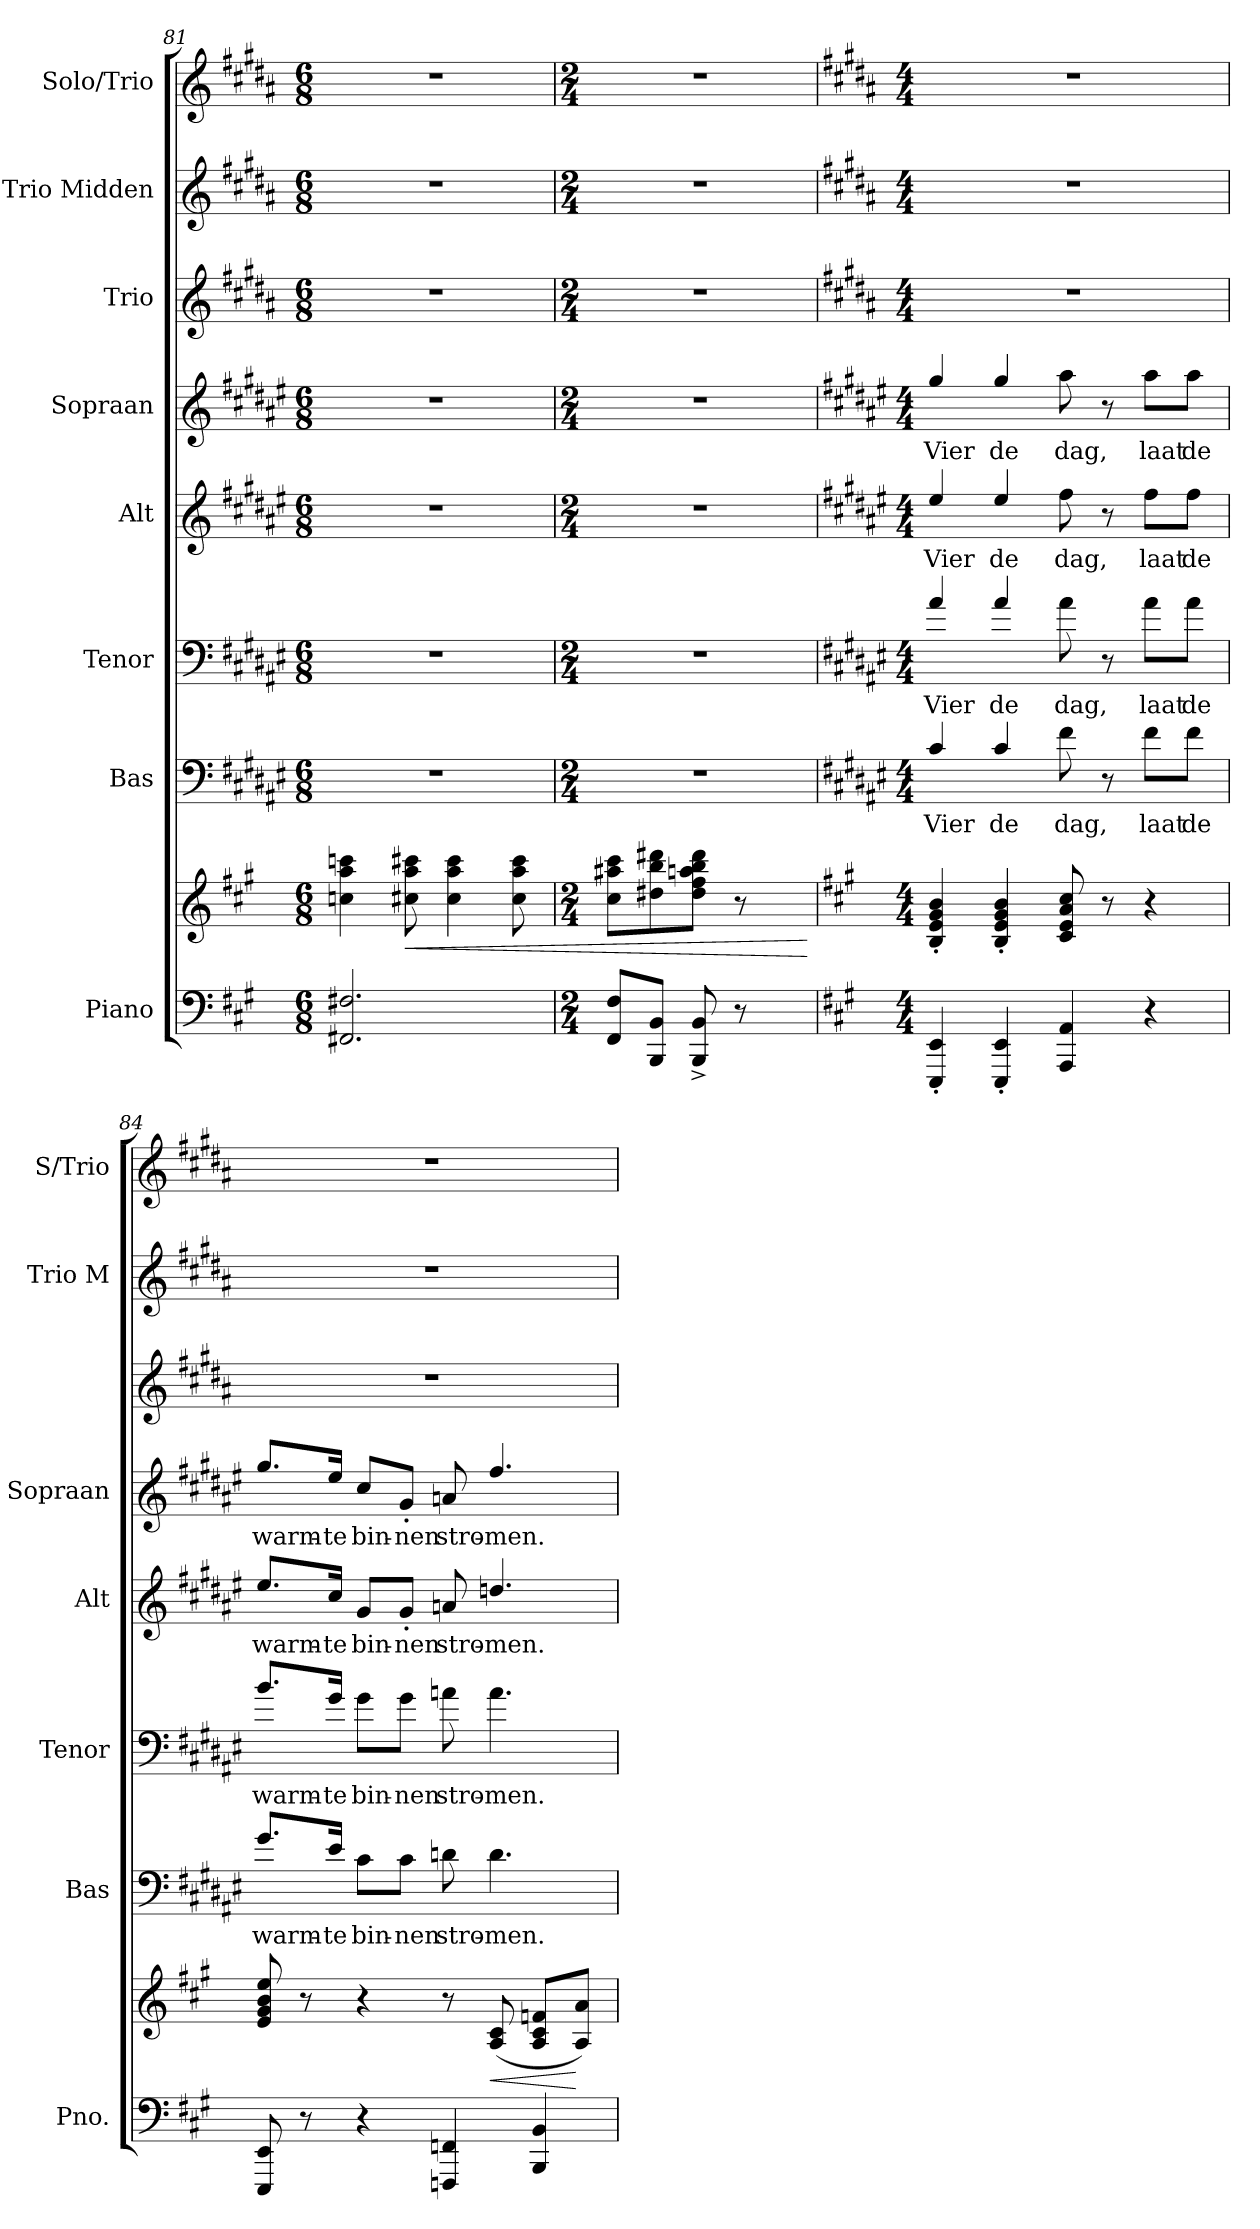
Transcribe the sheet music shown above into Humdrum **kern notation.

**kern	**kern	**dynam	**kern	**text	**kern	**text	**kern	**text	**kern	**text	**kern	**kern	**kern
*part8	*part8	*part8	*part7	*part7	*part6	*part6	*part5	*part5	*part4	*part4	*part3	*part2	*part1
*staff9	*staff8	*staff8/9	*staff7	*staff7	*staff6	*staff6	*staff5	*staff5	*staff4	*staff4	*staff3	*staff2	*staff1
*I"Piano	*	*	*I"Bas	*	*I"Tenor	*	*I"Alt	*	*I"Sopraan	*	*I"Trio	*I"Trio Midden	*I"Solo/Trio
*I'Pno.	*	*	*I'Bas	*	*I'Tenor	*	*I'Alt	*	*I'Sopraan	*	*	*I'Trio M	*I'S/Trio
*clefF4	*clefG2	*	*clefF4	*	*clefF4	*	*clefG2	*	*clefG2	*	*clefG2	*clefG2	*clefG2
*	*	*	*ITrd5c9	*	*ITrd5c9	*	*ITrd5c9	*	*ITrd5c9	*	*ITrd1c2	*ITrd1c2	*ITrd1c2
*k[f#c#g#]	*k[f#c#g#]	*	*k[f#c#g#]	*	*k[f#c#g#]	*	*k[f#c#g#]	*	*k[f#c#g#]	*	*k[f#c#g#]	*k[f#c#g#]	*k[f#c#g#]
*M6/8	*M6/8	*	*M6/8	*	*M6/8	*	*M6/8	*	*M6/8	*	*M6/8	*M6/8	*M6/8
=81	=81	=81	=81	=81	=81	=81	=81	=81	=81	=81	=81	=81	=81
2.FF#X/ 2.F#X/	4ccn\ 4aa\ 4cccn\	.	2.r	.	2.r	.	2.r	.	2.r	.	2.r	2.r	2.r
!	!	!LO:HP:b	!	!	!	!	!	!	!	!	!	!	!
.	8cc#X\ 8aa\ 8ccc#X\	<	.	.	.	.	.	.	.	.	.	.	.
.	4cc#\ 4aa\ 4ccc#\	.	.	.	.	.	.	.	.	.	.	.	.
.	8cc#\ 8aa\ 8ccc#\	.	.	.	.	.	.	.	.	.	.	.	.
=82	=82	=82	=82	=82	=82	=82	=82	=82	=82	=82	=82	=82	=82
*M2/4	*M2/4	*	*M2/4	*	*M2/4	*	*M2/4	*	*M2/4	*	*M2/4	*M2/4	*M2/4
8FF#/ 8F#/L	8cc#\ 8aa#X\ 8ccc#\L	.	2r	.	2r	.	2r	.	2r	.	2r	2r	2r
8BBB/ 8BB/J	8dd#X\ 8bb\ 8ddd#X\	.	.	.	.	.	.	.	.	.	.	.	.
8BBB/^ 8BB/^	8dd#\ 8ff#\ 8aan\ 8bb\ 8ddd#\J	.	.	.	.	.	.	.	.	.	.	.	.
8r	8r	[	.	.	.	.	.	.	.	.	.	.	.
!!LO:LB:g=z
=83	=83	=83	=83	=83	=83	=83	=83	=83	=83	=83	=83	=83	=83
*k[f#c#g#]	*k[f#c#g#]	*	*k[f#c#g#]	*	*k[f#c#g#]	*	*k[f#c#g#]	*	*k[f#c#g#]	*	*k[f#c#g#]	*k[f#c#g#]	*k[f#c#g#]
*M4/4	*M4/4	*	*M4/4	*	*M4/4	*	*M4/4	*	*M4/4	*	*M4/4	*M4/4	*M4/4
!	!	!	!	!LO:LY:b	!	!LO:LY:b	!	!LO:LY:b	!	!LO:LY:b	!	!	!
4EEE/' 4EE/'	4B/' 4e/' 4g#/' 4b/'	.	4E/	Vier	4c#/	Vier	4g#/	Vier	4b/	Vier	1r	1r	1r
!	!	!	!	!LO:LY:b	!	!LO:LY:b	!	!LO:LY:b	!	!LO:LY:b	!	!	!
4EEE/' 4EE/'	4B/' 4e/' 4g#/' 4b/'	.	4E/	de	4c#/	de	4g#/	de	4b/	de	.	.	.
!	!	!	!	!LO:LY:b	!	!LO:LY:b	!	!LO:LY:b	!	!LO:LY:b	!	!	!
4AAA/ 4AA/	8c#/ 8e/ 8a/ 8cc#/	.	8A\	dag,	8c#\	dag,	8a\	dag,	8cc#\	dag,	.	.	.
.	8r	.	8r	.	8r	.	8r	.	8r	.	.	.	.
!	!	!	!	!LO:LY:b	!	!LO:LY:b	!	!LO:LY:b	!	!LO:LY:b	!	!	!
4r	4r	.	8A\L	laat	8c#\L	laat	8a\L	laat	8cc#\L	laat	.	.	.
!	!	!	!	!LO:LY:b	!	!LO:LY:b	!	!LO:LY:b	!	!LO:LY:b	!	!	!
.	.	.	8A\J	de	8c#\J	de	8a\J	de	8cc#\J	de	.	.	.
=84	=84	=84	=84	=84	=84	=84	=84	=84	=84	=84	=84	=84	=84
!	!	!	!	!LO:LY:b	!	!LO:LY:b	!	!LO:LY:b	!	!LO:LY:b	!	!	!
8EEE/ 8EE/	8e/ 8g#/ 8b/ 8ee/	.	8.B/L	warm-	8.d/L	warm-	8.g#/L	warm-	8.b/L	warm-	1r	1r	1r
8r	8r	.	.	.	.	.	.	.	.	.	.	.	.
!	!	!	!	!LO:LY:b	!	!LO:LY:b	!	!LO:LY:b	!	!LO:LY:b	!	!	!
.	.	.	16G#/Jk	-te	16B/Jk	-te	16e/Jk	-te	16g#/Jk	-te	.	.	.
!	!	!	!	!LO:LY:b	!	!LO:LY:b	!	!LO:LY:b	!	!LO:LY:b	!	!	!
4r	4r	.	8E\L	bin-	8B\L	bin-	8B/L	bin-	8e/L	bin-	.	.	.
!	!	!	!	!LO:LY:b	!	!LO:LY:b	!	!LO:LY:b	!	!LO:LY:b	!	!	!
.	.	.	8E\J	-nen	8B\J	-nen	8B'/J	-nen	8B'/J	-nen	.	.	.
!	!	!	!	!LO:LY:b	!	!LO:LY:b	!	!LO:LY:b	!	!LO:LY:b	!	!	!
4FFFn/ 4FFn/	8r	.	8Fn\	stro-	8cn\	stro-	8cn/	stro-	8cn/	stro-	.	.	.
!	!	!LO:HP:b	!	!LO:LY:b	!	!LO:LY:b	!	!LO:LY:b	!	!LO:LY:b	!	!	!
.	(<8A/ 8c#/	<	4.F\	-men.	4.c\	-men.	4.fn/	-men.	4.a/	-men.	.	.	.
4BBB/ 4BB/	8A/ 8c#/ 8fn/L	.	.	.	.	.	.	.	.	.	.	.	.
.	8A/ 8a/J)	[	.	.	.	.	.	.	.	.	.	.	.
=	=	=	=	=	=	=	=	=	=	=	=	=	=
*-	*-	*-	*-	*-	*-	*-	*-	*-	*-	*-	*-	*-	*-
